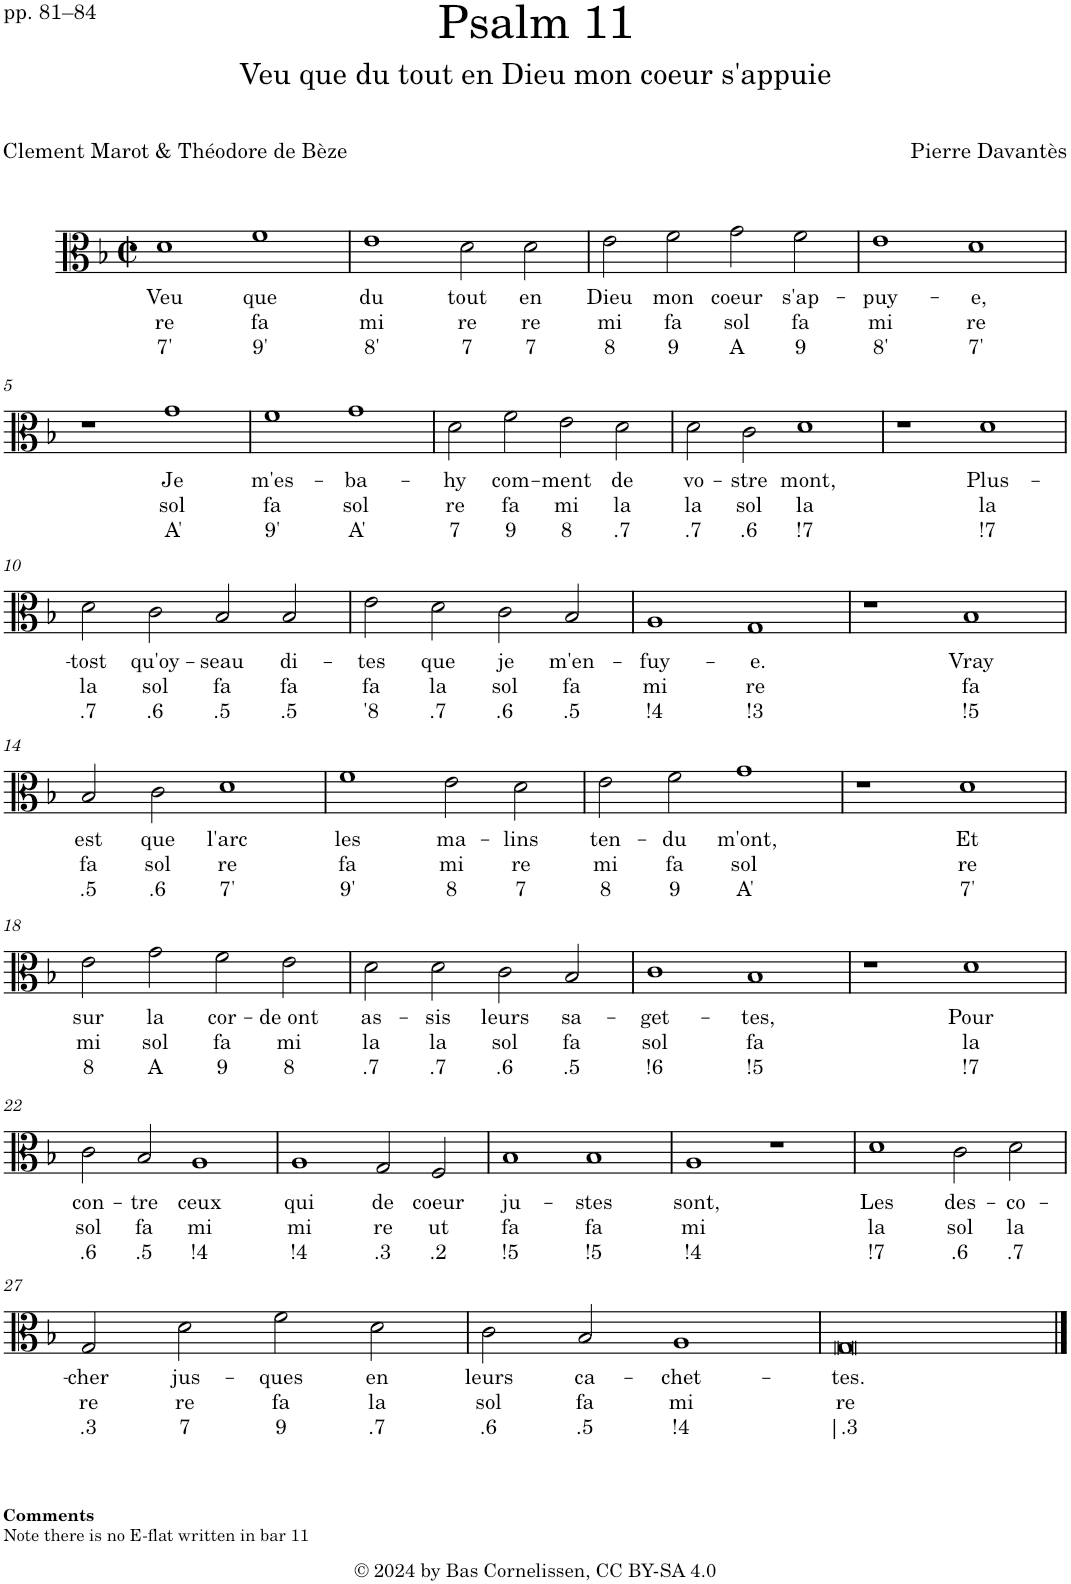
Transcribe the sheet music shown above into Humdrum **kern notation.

**kern	**text	**text	**text
*part1	*part1	*part1	*part1
*staff1	*staff1	*staff1	*staff1
*I"Voice	*	*	*
*I'Vo.	*	*	*
*clefC3	*	*	*
*k[b-]	*	*	*
*M4/2	*	*	*
*met(c|)	*	*	*
=1	=1	=1	=1
!	!LO:LY:b	!LO:LY:b	!LO:LY:b
1d	Veu	re	7'
!	!LO:LY:b	!LO:LY:b	!LO:LY:b
1f	que	fa	9'
=2	=2	=2	=2
!	!LO:LY:b	!LO:LY:b	!LO:LY:b
1e	du	mi	8'
!	!LO:LY:b	!LO:LY:b	!LO:LY:b
2d\	tout	re	7
!	!LO:LY:b	!LO:LY:b	!LO:LY:b
2d\	en	re	7
=3	=3	=3	=3
!	!LO:LY:b	!LO:LY:b	!LO:LY:b
2e\	Dieu	mi	8
!	!LO:LY:b	!LO:LY:b	!LO:LY:b
2f\	mon	fa	9
!	!LO:LY:b	!LO:LY:b	!LO:LY:b
2g\	coeur	sol	A
!	!LO:LY:b	!LO:LY:b	!LO:LY:b
2f\	s'ap-	fa	9
=4	=4	=4	=4
!	!LO:LY:b	!LO:LY:b	!LO:LY:b
1e	-puy-	mi	8'
!	!LO:LY:b	!LO:LY:b	!LO:LY:b
1d	-e,	re	7'
!!LO:LB:g=z
=5	=5	=5	=5
1r	.	.	.
!	!LO:LY:b	!LO:LY:b	!LO:LY:b
1g	Je	sol	A'
=6	=6	=6	=6
!	!LO:LY:b	!LO:LY:b	!LO:LY:b
1f	m'es-	fa	9'
!	!LO:LY:b	!LO:LY:b	!LO:LY:b
1g	-ba-	sol	A'
=7	=7	=7	=7
!	!LO:LY:b	!LO:LY:b	!LO:LY:b
2d\	-hy	re	7
!	!LO:LY:b	!LO:LY:b	!LO:LY:b
2f\	com-	fa	9
!	!LO:LY:b	!LO:LY:b	!LO:LY:b
2e\	-ment	mi	8
!	!LO:LY:b	!LO:LY:b	!LO:LY:b
2d\	de	la	.7
=8	=8	=8	=8
!	!LO:LY:b	!LO:LY:b	!LO:LY:b
2d\	vo-	la	.7
!	!LO:LY:b	!LO:LY:b	!LO:LY:b
2c\	-stre	sol	.6
!	!LO:LY:b	!LO:LY:b	!LO:LY:b
1d	mont,	la	\!7
=9	=9	=9	=9
1r	.	.	.
!	!LO:LY:b	!LO:LY:b	!LO:LY:b
1d	Plus-	la	\!7
!!LO:LB:g=z
=10	=10	=10	=10
!	!LO:LY:b	!LO:LY:b	!LO:LY:b
2d\	-tost	la	.7
!	!LO:LY:b	!LO:LY:b	!LO:LY:b
2c\	qu'oy-	sol	.6
!	!LO:LY:b	!LO:LY:b	!LO:LY:b
2B-/	-seau	fa	.5
!	!LO:LY:b	!LO:LY:b	!LO:LY:b
2B-/	di-	fa	.5
=11	=11	=11	=11
!	!LO:LY:b	!LO:LY:b	!LO:LY:b
2e\	-tes	fa	'8
!	!LO:LY:b	!LO:LY:b	!LO:LY:b
2d\	que	la	.7
!	!LO:LY:b	!LO:LY:b	!LO:LY:b
2c\	je	sol	.6
!	!LO:LY:b	!LO:LY:b	!LO:LY:b
2B-/	m'en-	fa	.5
=12	=12	=12	=12
!	!LO:LY:b	!LO:LY:b	!LO:LY:b
1A	-fuy-	mi	\!4
!	!LO:LY:b	!LO:LY:b	!LO:LY:b
1G	-e.	re	\!3
=13	=13	=13	=13
1r	.	.	.
!	!LO:LY:b	!LO:LY:b	!LO:LY:b
1B-	Vray	fa	\!5
!!LO:LB:g=z
=14	=14	=14	=14
!	!LO:LY:b	!LO:LY:b	!LO:LY:b
2B-/	est	fa	.5
!	!LO:LY:b	!LO:LY:b	!LO:LY:b
2c\	que	sol	.6
!	!LO:LY:b	!LO:LY:b	!LO:LY:b
1d	l'arc	re	7'
=15	=15	=15	=15
!	!LO:LY:b	!LO:LY:b	!LO:LY:b
1f	les	fa	9'
!	!LO:LY:b	!LO:LY:b	!LO:LY:b
2e\	ma-	mi	8
!	!LO:LY:b	!LO:LY:b	!LO:LY:b
2d\	-lins	re	7
=16	=16	=16	=16
!	!LO:LY:b	!LO:LY:b	!LO:LY:b
2e\	ten-	mi	8
!	!LO:LY:b	!LO:LY:b	!LO:LY:b
2f\	-du	fa	9
!	!LO:LY:b	!LO:LY:b	!LO:LY:b
1g	m'ont,	sol	A'
=17	=17	=17	=17
1r	.	.	.
!	!LO:LY:b	!LO:LY:b	!LO:LY:b
1d	Et	re	7'
!!LO:LB:g=z
=18	=18	=18	=18
!	!LO:LY:b	!LO:LY:b	!LO:LY:b
2e\	sur	mi	8
!	!LO:LY:b	!LO:LY:b	!LO:LY:b
2g\	la	sol	A
!	!LO:LY:b	!LO:LY:b	!LO:LY:b
2f\	cor-	fa	9
!	!LO:LY:b	!LO:LY:b	!LO:LY:b
2e\	-de ont	mi	8
=19	=19	=19	=19
!	!LO:LY:b	!LO:LY:b	!LO:LY:b
2d\	as-	la	.7
!	!LO:LY:b	!LO:LY:b	!LO:LY:b
2d\	-sis	la	.7
!	!LO:LY:b	!LO:LY:b	!LO:LY:b
2c\	leurs	sol	.6
!	!LO:LY:b	!LO:LY:b	!LO:LY:b
2B-/	sa-	fa	.5
=20	=20	=20	=20
!	!LO:LY:b	!LO:LY:b	!LO:LY:b
1c	-get-	sol	\!6
!	!LO:LY:b	!LO:LY:b	!LO:LY:b
1B-	-tes,	fa	\!5
=21	=21	=21	=21
1r	.	.	.
!	!LO:LY:b	!LO:LY:b	!LO:LY:b
1d	Pour	la	\!7
!!LO:LB:g=z
=22	=22	=22	=22
!	!LO:LY:b	!LO:LY:b	!LO:LY:b
2c\	con-	sol	.6
!	!LO:LY:b	!LO:LY:b	!LO:LY:b
2B-/	-tre	fa	.5
!	!LO:LY:b	!LO:LY:b	!LO:LY:b
1A	ceux	mi	\!4
=23	=23	=23	=23
!	!LO:LY:b	!LO:LY:b	!LO:LY:b
1A	qui	mi	\!4
!	!LO:LY:b	!LO:LY:b	!LO:LY:b
2G/	de	re	.3
!	!LO:LY:b	!LO:LY:b	!LO:LY:b
2F/	coeur	ut	.2
=24	=24	=24	=24
!	!LO:LY:b	!LO:LY:b	!LO:LY:b
1B-	ju-	fa	\!5
!	!LO:LY:b	!LO:LY:b	!LO:LY:b
1B-	-stes	fa	\!5
=25	=25	=25	=25
!	!LO:LY:b	!LO:LY:b	!LO:LY:b
1A	sont,	mi	\!4
1r	.	.	.
=26	=26	=26	=26
!	!LO:LY:b	!LO:LY:b	!LO:LY:b
1d	Les	la	\!7
!	!LO:LY:b	!LO:LY:b	!LO:LY:b
2c\	des-	sol	.6
!	!LO:LY:b	!LO:LY:b	!LO:LY:b
2d\	-co-	la	.7
!!LO:LB:g=z
=27	=27	=27	=27
!LO:TX:b:B:t=Comments	!	!	!
!LO:TX:b:t=Note there is no E-flat written in bar 11	!	!	!
!	!LO:LY:b	!LO:LY:b	!LO:LY:b
2G/	-cher	re	.3
!	!LO:LY:b	!LO:LY:b	!LO:LY:b
2d\	jus-	re	7
!	!LO:LY:b	!LO:LY:b	!LO:LY:b
2f\	-ques	fa	9
!	!LO:LY:b	!LO:LY:b	!LO:LY:b
2d\	en	la	.7
=28	=28	=28	=28
!	!LO:LY:b	!LO:LY:b	!LO:LY:b
2c\	leurs	sol	.6
!	!LO:LY:b	!LO:LY:b	!LO:LY:b
2B-/	ca-	fa	.5
!	!LO:LY:b	!LO:LY:b	!LO:LY:b
1A	-chet-	mi	\!4
=29	=29	=29	=29
!	!LO:LY:b	!LO:LY:b	!LO:LY:b
0G	-tes.	re	|.3
==	==	==	==
*-	*-	*-	*-
